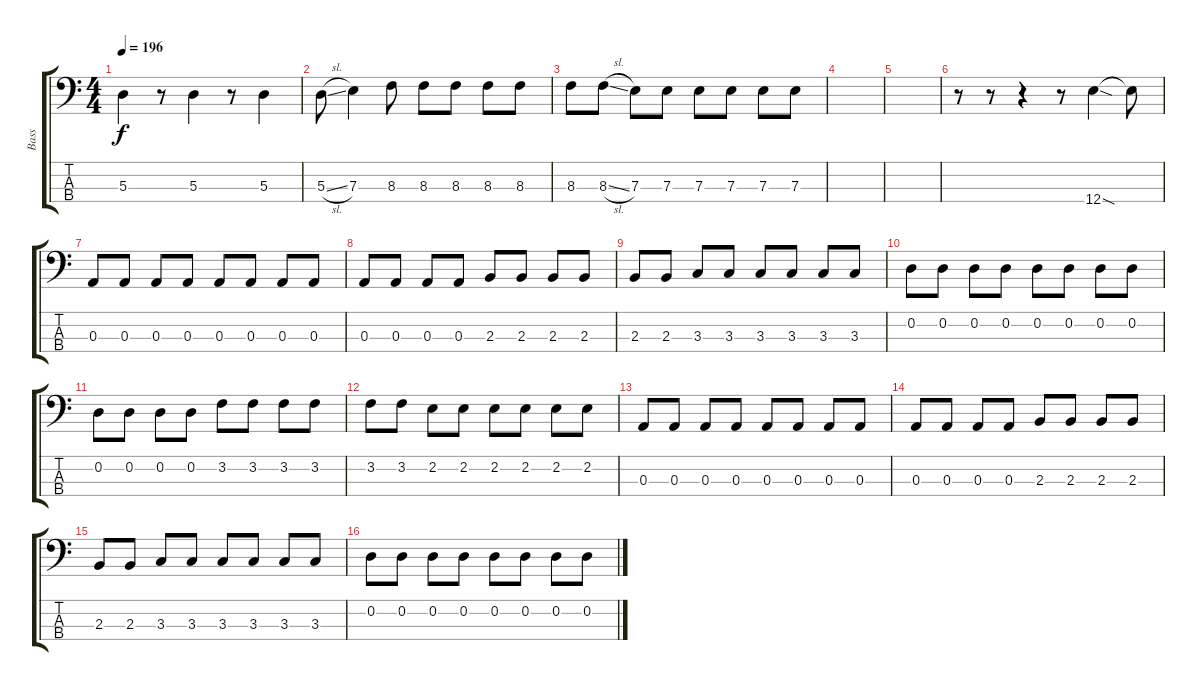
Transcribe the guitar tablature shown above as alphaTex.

\track ("Bass" "Bass") {instrument synthbass2}
\staff {score tabs}
\tuning (G2 D2 A1 E1) {hide}
\ts (4 4)
\tempo 196
\clef f4
\ks c
5.3.4{dy f} r.8 5.3.4 r.8 5.3.4 |
5.3{sl}.8 7.3.4 8.3.8 8.3.8 8.3.8 8.3.8 8.3.8 |
8.3.8 8.3{sl}.8 7.3.8 7.3.8 7.3.8 7.3.8 7.3.8 7.3.8 |
|
|
r.8 r.8 r.4 r.8 12.4{sod}.4 12.4{t}.8 |
0.3.8 0.3.8 0.3.8 0.3.8 0.3.8 0.3.8 0.3.8 0.3.8 |
0.3.8 0.3.8 0.3.8 0.3.8 2.3.8 2.3.8 2.3.8 2.3.8 |
2.3.8 2.3.8 3.3.8 3.3.8 3.3.8 3.3.8 3.3.8 3.3.8 |
0.2.8 0.2.8 0.2.8 0.2.8 0.2.8 0.2.8 0.2.8 0.2.8 |
0.2.8 0.2.8 0.2.8 0.2.8 3.2.8 3.2.8 3.2.8 3.2.8 |
3.2.8 3.2.8 2.2.8 2.2.8 2.2.8 2.2.8 2.2.8 2.2.8 |
0.3.8 0.3.8 0.3.8 0.3.8 0.3.8 0.3.8 0.3.8 0.3.8 |
0.3.8 0.3.8 0.3.8 0.3.8 2.3.8 2.3.8 2.3.8 2.3.8 |
2.3.8 2.3.8 3.3.8 3.3.8 3.3.8 3.3.8 3.3.8 3.3.8 |
0.2.8 0.2.8 0.2.8 0.2.8 0.2.8 0.2.8 0.2.8 0.2.8
